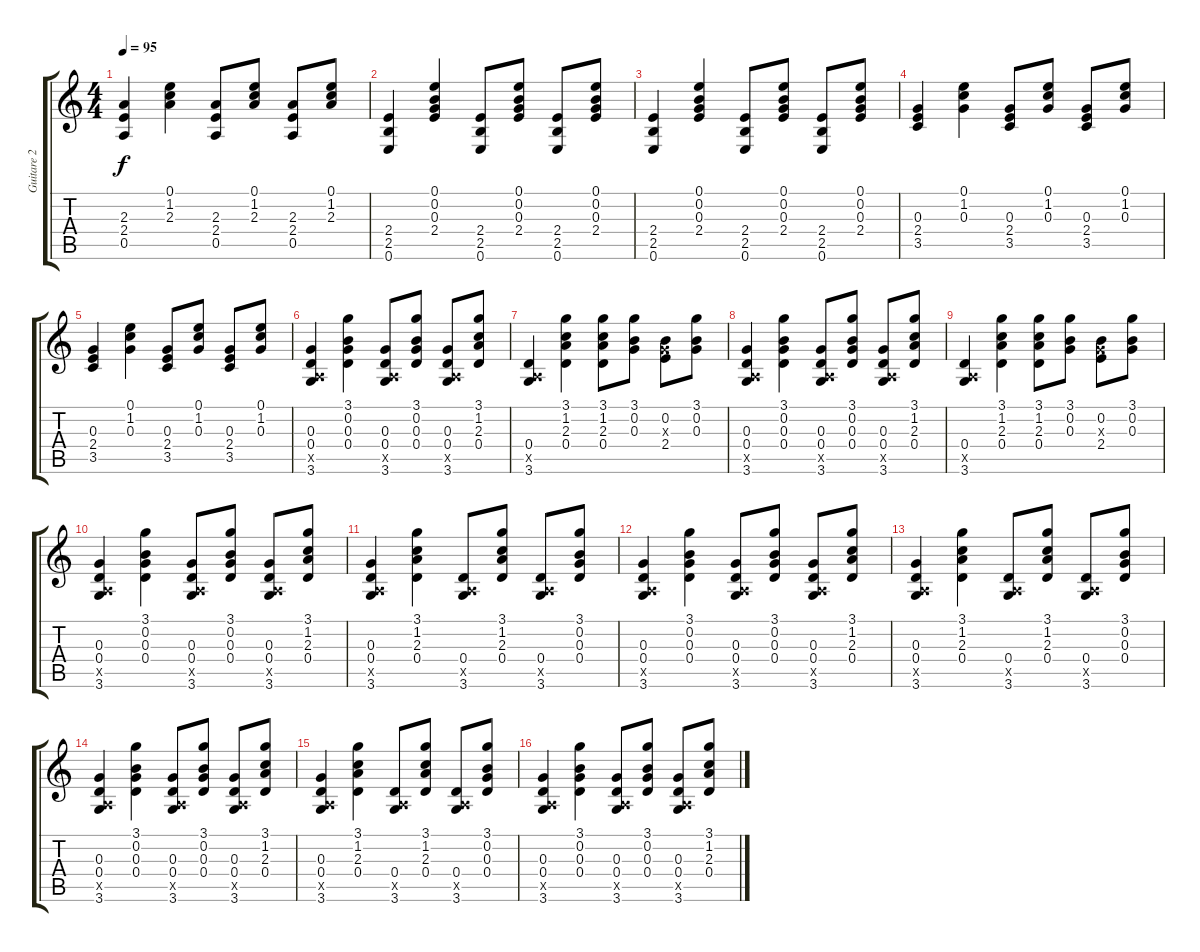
\track ("Guitare 2" "Guitare 2") {instrument acousticguitarnylon}
\staff {score tabs}
\tuning (E4 B3 G3 D3 A2 E2) {hide}
\ts (4 4)
\tempo 95
\clef g2
\ks c
(2.3 2.4 0.5).4{dy f} (0.1 1.2 2.3).4 (2.3 2.4 0.5).8 (0.1 1.2 2.3).8 (2.3 2.4 0.5).8 (0.1 1.2 2.3).8 |
(2.4 2.5 0.6).4 (0.1 0.2 0.3 2.4).4 (2.4 2.5 0.6).8 (0.1 0.2 0.3 2.4).8 (2.4 2.5 0.6).8 (0.1 0.2 0.3 2.4).8 |
(2.4 2.5 0.6).4 (0.1 0.2 0.3 2.4).4 (2.4 2.5 0.6).8 (0.1 0.2 0.3 2.4).8 (2.4 2.5 0.6).8 (0.1 0.2 0.3 2.4).8 |
(0.3 2.4 3.5).4 (0.1 1.2 0.3).4 (0.3 2.4 3.5).8 (0.1 1.2 0.3).8 (0.3 2.4 3.5).8 (0.1 1.2 0.3).8 |
(0.3 2.4 3.5).4 (0.1 1.2 0.3).4 (0.3 2.4 3.5).8 (0.1 1.2 0.3).8 (0.3 2.4 3.5).8 (0.1 1.2 0.3).8 |
(0.3 0.4 0.5{x} 3.6).4 (3.1 0.2 0.3 0.4).4 (0.3 0.4 0.5{x} 3.6).8 (3.1 0.2 0.3 0.4).8 (0.3 0.4 0.5{x} 3.6).8 (3.1 1.2 2.3 0.4).8 |
(0.4 0.5{x} 3.6).4 (3.1 1.2 2.3 0.4).4 (3.1 1.2 2.3 0.4).8 (3.1 0.2 0.3).8 (0.2 0.3{x} 2.4).8 (3.1 0.2 0.3).8 |
(0.3 0.4 0.5{x} 3.6).4 (3.1 0.2 0.3 0.4).4 (0.3 0.4 0.5{x} 3.6).8 (3.1 0.2 0.3 0.4).8 (0.3 0.4 0.5{x} 3.6).8 (3.1 1.2 2.3 0.4).8 |
(0.4 0.5{x} 3.6).4 (3.1 1.2 2.3 0.4).4 (3.1 1.2 2.3 0.4).8 (3.1 0.2 0.3).8 (0.2 0.3{x} 2.4).8 (3.1 0.2 0.3).8 |
(0.3 0.4 0.5{x} 3.6).4 (3.1 0.2 0.3 0.4).4 (0.3 0.4 0.5{x} 3.6).8 (3.1 0.2 0.3 0.4).8 (0.3 0.4 0.5{x} 3.6).8 (3.1 1.2 2.3 0.4).8 |
(0.3 0.4 0.5{x} 3.6).4 (3.1 1.2 2.3 0.4).4 (0.4 0.5{x} 3.6).8 (3.1 1.2 2.3 0.4).8 (0.4 0.5{x} 3.6).8 (3.1 0.2 0.3 0.4).8 |
(0.3 0.4 0.5{x} 3.6).4 (3.1 0.2 0.3 0.4).4 (0.3 0.4 0.5{x} 3.6).8 (3.1 0.2 0.3 0.4).8 (0.3 0.4 0.5{x} 3.6).8 (3.1 1.2 2.3 0.4).8 |
(0.3 0.4 0.5{x} 3.6).4 (3.1 1.2 2.3 0.4).4 (0.4 0.5{x} 3.6).8 (3.1 1.2 2.3 0.4).8 (0.4 0.5{x} 3.6).8 (3.1 0.2 0.3 0.4).8 |
(0.3 0.4 0.5{x} 3.6).4 (3.1 0.2 0.3 0.4).4 (0.3 0.4 0.5{x} 3.6).8 (3.1 0.2 0.3 0.4).8 (0.3 0.4 0.5{x} 3.6).8 (3.1 1.2 2.3 0.4).8 |
(0.3 0.4 0.5{x} 3.6).4 (3.1 1.2 2.3 0.4).4 (0.4 0.5{x} 3.6).8 (3.1 1.2 2.3 0.4).8 (0.4 0.5{x} 3.6).8 (3.1 0.2 0.3 0.4).8 |
(0.3 0.4 0.5{x} 3.6).4 (3.1 0.2 0.3 0.4).4 (0.3 0.4 0.5{x} 3.6).8 (3.1 0.2 0.3 0.4).8 (0.3 0.4 0.5{x} 3.6).8 (3.1 1.2 2.3 0.4).8
